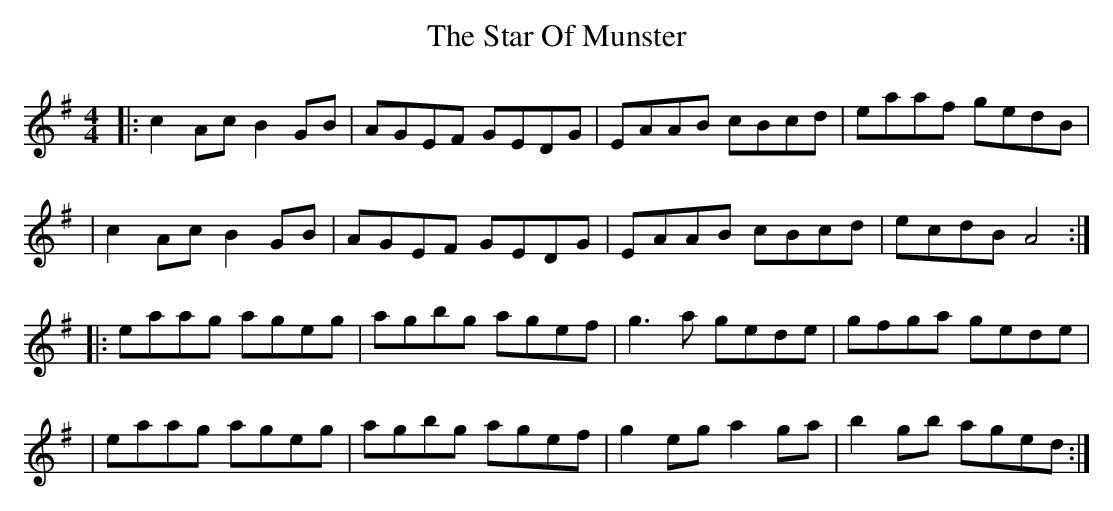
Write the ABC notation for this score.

X:1
T: The Star Of Munster
M: 4/4
L: 1/8
K: Ador
|:c2Ac B2GB|AGEF GEDG|EAAB cBcd|eaaf gedB|
|c2Ac B2GB|AGEF GEDG|EAAB cBcd|ecdB A4:|
|:eaag ageg|agbg agef|g3a gede|gfga gede|
|eaag ageg|agbg agef|g2eg a2ga|b2gb aged:|
